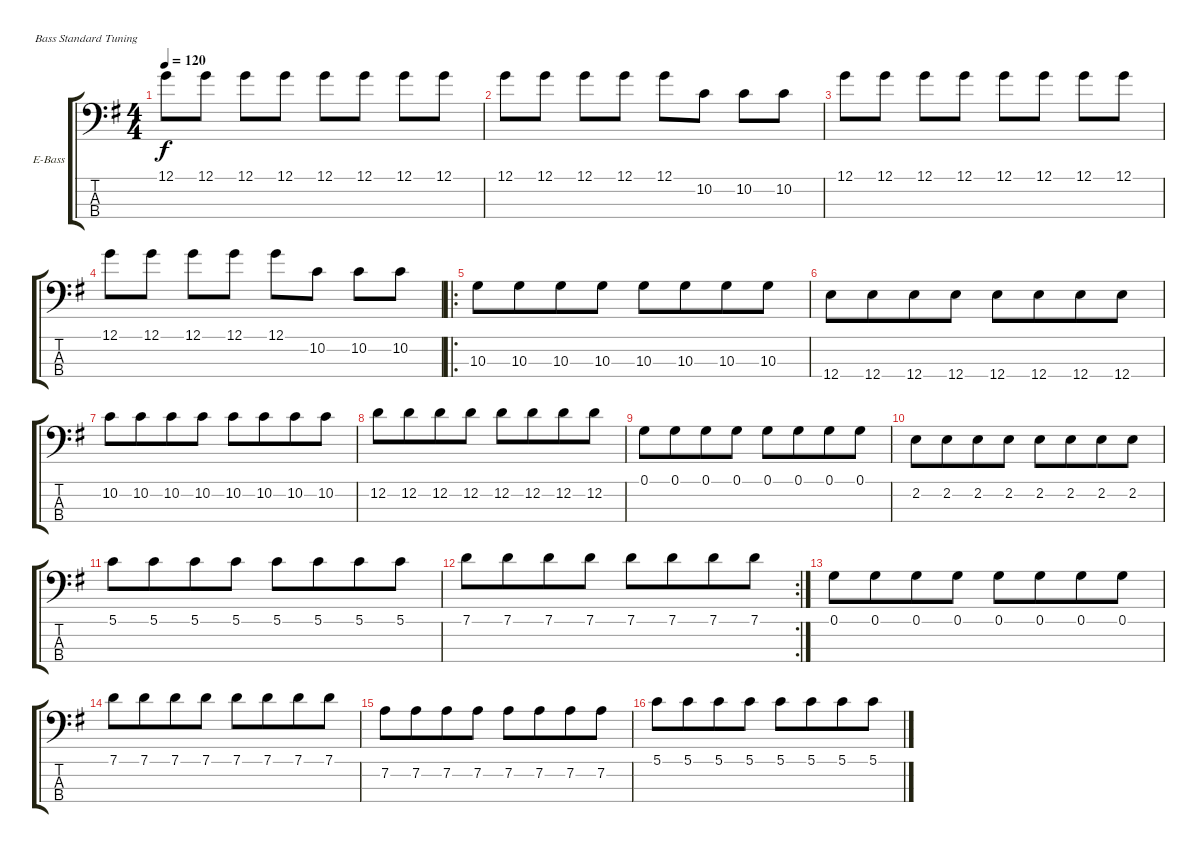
\bracketExtendMode groupsimilarinstruments
\firstSystemTrackNameOrientation horizontal
\otherSystemsTrackNameOrientation horizontal
\track ("Electric Bass" "E-Bass") {multiBarRest instrument electricbassfinger}
\staff {score tabs}
\tuning (G2 D2 A1 E1)
\ts (4 4)
\beaming (8 2 2 2 2)
\tempo 120
\clef f4
\scale
0.511811
\ks g
12.1.8{dy f instrument electricbassfinger} 12.1.8 12.1.8 12.1.8 12.1.8 12.1.8 12.1.8 12.1.8 |
\scale
0.244094 12.1.8 12.1.8 12.1.8 12.1.8 12.1.8 10.2.8 10.2.8 10.2.8 |
\scale
0.244094 12.1.8 12.1.8 12.1.8 12.1.8 12.1.8 12.1.8 12.1.8 12.1.8 |
\scale
0.313131 12.1.8 12.1.8 12.1.8 12.1.8 12.1.8 10.2.8 10.2.8 10.2.8 |
\ro
\scale
0.373737 10.3.8 10.3.8{beam merge} 10.3.8 10.3.8 10.3.8 10.3.8{beam merge} 10.3.8 10.3.8 |
\scale
0.313131 12.4.8 12.4.8{beam merge} 12.4.8 12.4.8 12.4.8 12.4.8{beam merge} 12.4.8 12.4.8 |
\scale
0.333333 10.2.8 10.2.8{beam merge} 10.2.8 10.2.8 10.2.8 10.2.8{beam merge} 10.2.8 10.2.8 |
\scale
0.333333 12.2.8 12.2.8{beam merge} 12.2.8 12.2.8 12.2.8 12.2.8{beam merge} 12.2.8 12.2.8 |
\scale
0.333333 0.1.8 0.1.8{beam merge} 0.1.8 0.1.8 0.1.8 0.1.8{beam merge} 0.1.8 0.1.8 |
\scale
0.322917 2.2.8 2.2.8{beam merge} 2.2.8 2.2.8 2.2.8 2.2.8{beam merge} 2.2.8 2.2.8 |
\scale
0.322917 5.1.8 5.1.8{beam merge} 5.1.8 5.1.8 5.1.8 5.1.8{beam merge} 5.1.8 5.1.8 |
\rc 2
\scale
0.354167 7.1.8 7.1.8{beam merge} 7.1.8 7.1.8 7.1.8 7.1.8{beam merge} 7.1.8 7.1.8 |
\scale
0.333333 0.1.8 0.1.8{beam merge} 0.1.8 0.1.8 0.1.8 0.1.8{beam merge} 0.1.8 0.1.8 |
\scale
0.333333 7.1.8 7.1.8{beam merge} 7.1.8 7.1.8 7.1.8 7.1.8{beam merge} 7.1.8 7.1.8 |
\scale
0.333333 7.2.8 7.2.8{beam merge} 7.2.8 7.2.8 7.2.8 7.2.8{beam merge} 7.2.8 7.2.8 |
\scale
0.333333 5.1.8 5.1.8{beam merge} 5.1.8 5.1.8 5.1.8 5.1.8{beam merge} 5.1.8 5.1.8
